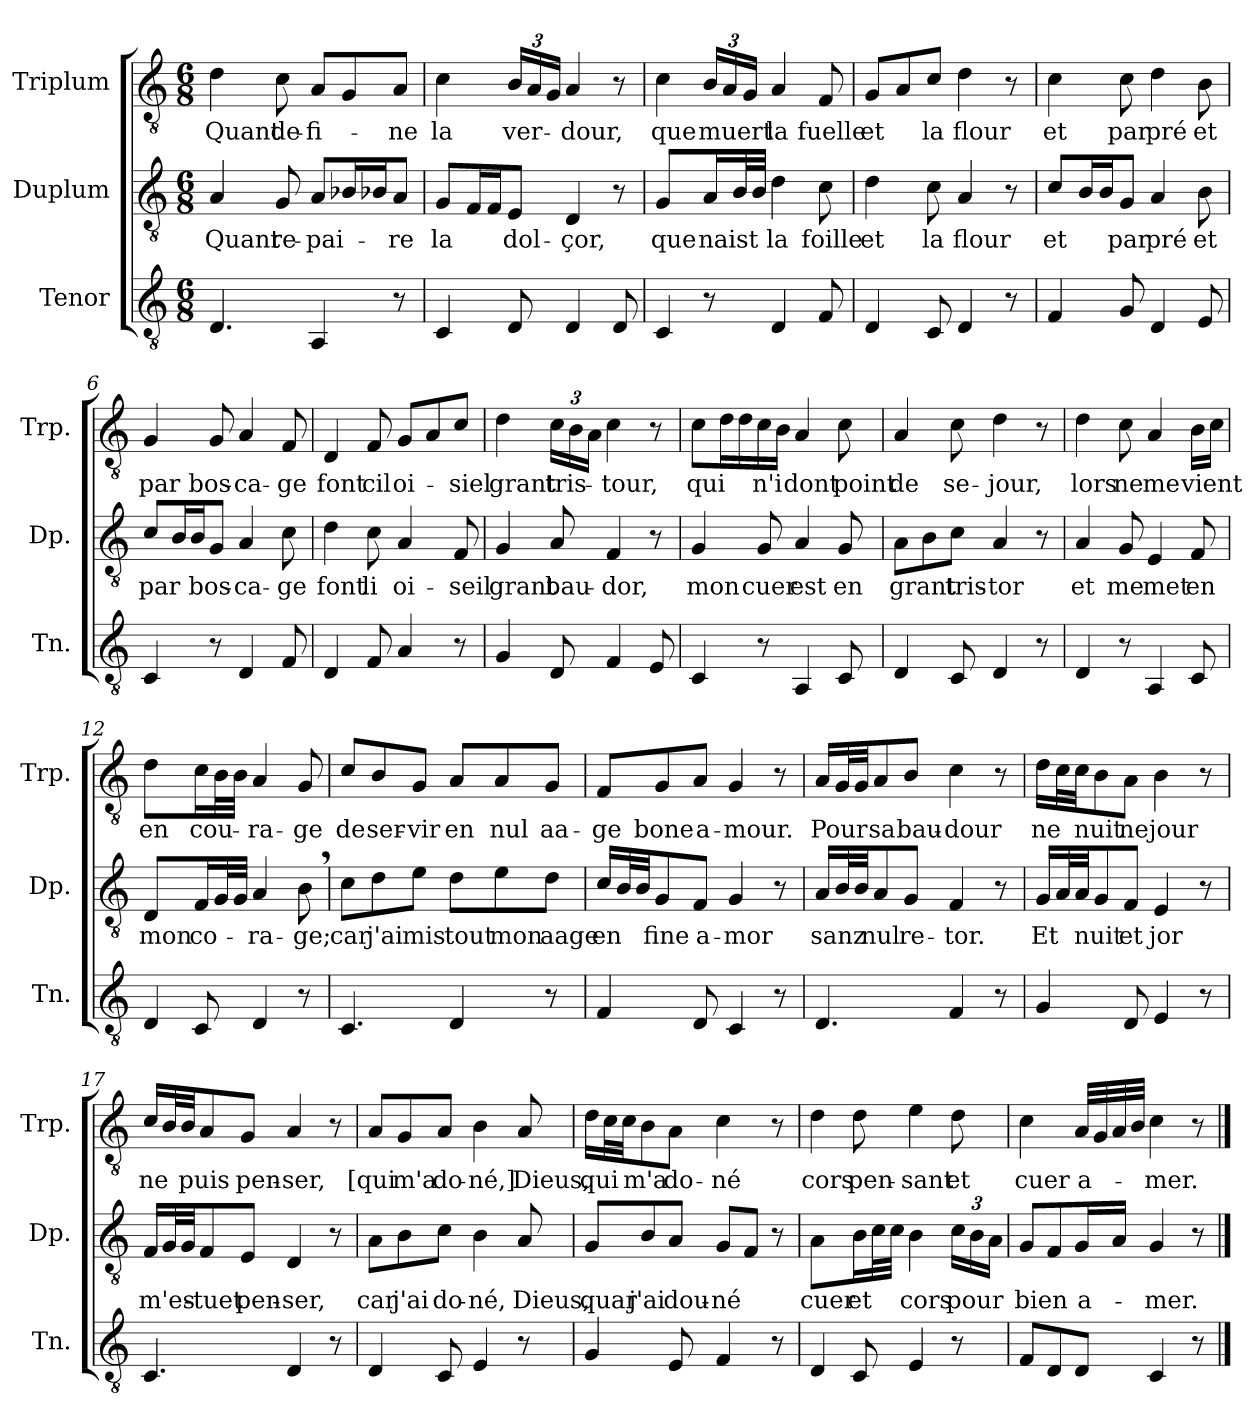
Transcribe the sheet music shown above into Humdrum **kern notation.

**kern	**kern	**text	**kern	**text
*part3	*part2	*part2	*part1	*part1
*staff3	*staff2	*staff2	*staff1	*staff1
*I"Tenor	*I"Duplum	*	*I"Triplum	*
*I'Tn.	*I'Dp.	*	*I'Trp.	*
*clefGv2	*clefGv2	*	*clefGv2	*
*k[]	*k[]	*	*k[]	*
*M6/8	*M6/8	*	*M6/8	*
=1	=1	=1	=1	=1
!	!	!LO:LY:b	!	!LO:LY:b
4.D/	4A/	Quant	4d\	Quant
!	!	!LO:LY:b	!	!LO:LY:b
.	8G/	re-	8c\	de-
!	!	!LO:LY:b	!	!LO:LY:b
4AA/	8A/L	-pai-	8A/L	-fi-
*	*tremolo	*	*	*
.	16B-X/	.	8G/	.
.	16B-X/	.	.	.
*	*Xtremolo	*	*	*
!	!	!LO:LY:b	!	!LO:LY:b
8r	8A/J	-re	8A/J	-ne
=2	=2	=2	=2	=2
!	!	!LO:LY:b	!	!LO:LY:b
4C/	8G/L	la	4c\	la
*	*tremolo	*	*	*
.	16F/	.	.	.
.	16F/	.	.	.
*	*Xtremolo	*	*	*
!	!	!LO:LY:b	!	!
*	*	*	*Xbrackettup	*
!	!	!	!	!LO:LY:b
8D/	8E/J	dol-	24B/LL	ver-
.	.	.	24A/	.
.	.	.	24G/JJ	.
!	!	!LO:LY:b	!	!LO:LY:b
4D/	4D/	-çor,	4A/	-dour,
8D/	8r	.	8r	.
=3	=3	=3	=3	=3
!	!	!LO:LY:b	!	!LO:LY:b
4C/	4G/	que	4c\	que
!	!	!LO:LY:b	!	!LO:LY:b
8r	16A/LL	naist	24B/LL	muert
.	.	.	24A/	.
*	*tremolo	*	*	*
.	32B/	.	.	.
.	.	.	24G/JJ	.
.	32B/JJJ	.	.	.
*	*Xtremolo	*	*	*
!	!	!LO:LY:b	!	!LO:LY:b
4D/	4d\	la	4A/	la
!	!	!LO:LY:b	!	!LO:LY:b
8F/	8c\	foille	8F/	fuelle
=4	=4	=4	=4	=4
!	!	!LO:LY:b	!	!LO:LY:b
4D/	4d\	et	8G/L	et
.	.	.	8A/	.
!	!	!LO:LY:b	!	!LO:LY:b
8C/	8c\	la	8c/J	la
!	!	!LO:LY:b	!	!LO:LY:b
4D/	4A/	flour	4d\	flour
8r	8r	.	8r	.
=5	=5	=5	=5	=5
!	!	!LO:LY:b	!	!LO:LY:b
4F/	8c/L	et	4c\	et
*	*tremolo	*	*	*
.	16B/	.	.	.
.	16B/	.	.	.
*	*Xtremolo	*	*	*
!	!	!LO:LY:b	!	!LO:LY:b
8G/	8G/J	par	8c\	par
!	!	!LO:LY:b	!	!LO:LY:b
4D/	4A/	pré	4d\	pré
!	!	!LO:LY:b	!	!LO:LY:b
8E/	8B\	et	8B\	et
!!LO:LB:g=z
=6	=6	=6	=6	=6
!	!	!LO:LY:b	!	!LO:LY:b
4C/	8c/L	par	4G/	par
*	*tremolo	*	*	*
.	16B/	.	.	.
.	16B/	.	.	.
*	*Xtremolo	*	*	*
!	!	!LO:LY:b	!	!LO:LY:b
8r	8G/J	bos-	8G/	bos-
!	!	!LO:LY:b	!	!LO:LY:b
4D/	4A/	-ca-	4A/	-ca-
!	!	!LO:LY:b	!	!LO:LY:b
8F/	8c\	-ge	8F/	-ge
=7	=7	=7	=7	=7
!	!	!LO:LY:b	!	!LO:LY:b
4D/	4d\	font	4D/	font
!	!	!LO:LY:b	!	!LO:LY:b
8F/	8c\	li	8F/	cil
!	!	!LO:LY:b	!	!LO:LY:b
4A/	4A/	oi-	8G/L	oi-
.	.	.	8A/	.
!	!	!LO:LY:b	!	!LO:LY:b
8r	8F/	-seil	8c/J	-siel
=8	=8	=8	=8	=8
!	!	!LO:LY:b	!	!LO:LY:b
4G/	4G/	grant	4d\	grant
!	!	!LO:LY:b	!	!LO:LY:b
8D/	8A/	bau-	24c\LL	tris-
.	.	.	24B\	.
.	.	.	24A\JJ	.
!	!	!LO:LY:b	!	!LO:LY:b
4F/	4F/	-dor,	4c\	-tour,
8E/	8r	.	8r	.
=9	=9	=9	=9	=9
!	!	!LO:LY:b	!	!LO:LY:b
4C/	4G/	mon	8c\L	qui
*	*	*	*tremolo	*
.	.	.	16d\	.
.	.	.	16d\	.
*	*	*	*Xtremolo	*
!	!	!LO:LY:b	!	!LO:LY:b
8r	8G/	cuer	16c\L	n'i
.	.	.	16B\JJ	.
!	!	!LO:LY:b	!	!LO:LY:b
4AA/	4A/	est	4A/	dont
!	!	!LO:LY:b	!	!LO:LY:b
8C/	8G/	en	8c\	point
=10	=10	=10	=10	=10
!	!	!LO:LY:b	!	!LO:LY:b
4D/	8A\L	grant	4A/	de
.	8B\	.	.	.
!	!	!LO:LY:b	!	!LO:LY:b
8C/	8c\J	tris-	8c\	se-
!	!	!LO:LY:b	!	!LO:LY:b
4D/	4A/	-tor	4d\	-jour,
8r	8r	.	8r	.
!!LO:LB:g=z
=11	=11	=11	=11	=11
!	!	!LO:LY:b	!	!LO:LY:b
4D/	4A/	et	4d\	lors
!	!	!LO:LY:b	!	!LO:LY:b
8r	8G/	me	8c\	ne
!	!	!LO:LY:b	!	!LO:LY:b
4AA/	4E/	met	4A/	me
!	!	!LO:LY:b	!	!LO:LY:b
8C/	8F/	en	16B\LL	vient
.	.	.	16c\JJ	.
=12	=12	=12	=12	=12
!	!	!LO:LY:b	!	!LO:LY:b
4D/	4D/	mon	4d\	en
!	!	!LO:LY:b	!	!LO:LY:b
8C/	16F/LL	co-	16c\LL	cou-
*	*tremolo	*	*	*
*	*	*	*tremolo	*
.	32G/	.	32B\	.
.	32G/JJJ	.	32B\JJJ	.
*	*	*	*Xtremolo	*
*	*Xtremolo	*	*	*
!	!	!LO:LY:b	!	!LO:LY:b
4D/	4A/	-ra-	4A/	-ra-
!	!	!LO:LY:b	!	!LO:LY:b
8r	8B,\	-ge;	8G/	-ge
=13	=13	=13	=13	=13
!	!	!LO:LY:b	!	!LO:LY:b
4.C/	8c\L	car	8c/L	de
!	!	!LO:LY:b	!	!LO:LY:b
.	8d\	j'ai	8B/	ser-
!	!	!LO:LY:b	!	!LO:LY:b
.	8e\J	mis	8G/J	-vir
!	!	!LO:LY:b	!	!LO:LY:b
4D/	8d\L	tout	8A/L	en
!	!	!LO:LY:b	!	!LO:LY:b
.	8e\	mon	8A/	nul
!	!	!LO:LY:b	!	!LO:LY:b
8r	8d\J	aage	8G/J	aa-
=14	=14	=14	=14	=14
!	!	!LO:LY:b	!	!LO:LY:b
4F/	16c/LL	en	8F/L	-ge
*	*tremolo	*	*	*
.	32B/	.	.	.
.	32B/JJJ	.	.	.
*	*Xtremolo	*	*	*
!	!	!LO:LY:b	!	!LO:LY:b
.	8G/	fine	8G/	bone
!	!	!LO:LY:b	!	!LO:LY:b
8D/	8F/J	a-	8A/J	a-
!	!	!LO:LY:b	!	!LO:LY:b
4C/	4G/	-mor	4G/	-mour.
8r	8r	.	8r	.
=15	=15	=15	=15	=15
!	!	!LO:LY:b	!	!LO:LY:b
4.D/	16A/LL	sanz	16A/LL	Pour
*	*tremolo	*	*	*
*	*	*	*tremolo	*
.	32B/	.	32G/	.
.	32B/JJJ	.	32G/JJJ	.
*	*	*	*Xtremolo	*
*	*Xtremolo	*	*	*
!	!	!LO:LY:b	!	!LO:LY:b
.	8A/	nul	8A/	sa
!	!	!LO:LY:b	!	!LO:LY:b
.	8G/J	re-	8B/J	bau-
!	!	!LO:LY:b	!	!LO:LY:b
4F/	4F/	-tor.	4c\	-dour
8r	8r	.	8r	.
!!LO:PB:g=z
=16	=16	=16	=16	=16
!	!	!LO:LY:b	!	!LO:LY:b
4G/	16G/LL	Et	16d\LL	ne
*	*tremolo	*	*	*
*	*	*	*tremolo	*
.	32A/	.	32c\	.
.	32A/JJJ	.	32c\JJJ	.
*	*	*	*Xtremolo	*
*	*Xtremolo	*	*	*
!	!	!LO:LY:b	!	!LO:LY:b
.	8G/	nuit	8B\	nuit
!	!	!LO:LY:b	!	!LO:LY:b
8D/	8F/J	et	8A\J	ne
!	!	!LO:LY:b	!	!LO:LY:b
4E/	4E/	jor	4B\	jour
8r	8r	.	8r	.
=17	=17	=17	=17	=17
!	!	!LO:LY:b	!	!LO:LY:b
4.C/	16F/LL	m'es-	16c/LL	ne
*	*tremolo	*	*	*
*	*	*	*tremolo	*
.	32G/	.	32B/	.
.	32G/JJJ	.	32B/JJJ	.
*	*	*	*Xtremolo	*
*	*Xtremolo	*	*	*
!	!	!LO:LY:b	!	!LO:LY:b
.	8F/	-tuet	8A/	puis
!	!	!LO:LY:b	!	!LO:LY:b
.	8E/J	pen-	8G/J	pen-
!	!	!LO:LY:b	!	!LO:LY:b
4D/	4D/	-ser,	4A/	-ser,
8r	8r	.	8r	.
=18	=18	=18	=18	=18
!	!	!LO:LY:b	!	!LO:LY:b
4D/	8A\L	car	8A/L	[qui
!	!	!LO:LY:b	!	!LO:LY:b
.	8B\	j'ai	8G/	m'a
!	!	!LO:LY:b	!	!LO:LY:b
8C/	8c\J	do-	8A/J	do-
!	!	!LO:LY:b	!	!LO:LY:b
4E/	4B\	-né,	4B\	-né,]
!	!	!LO:LY:b	!	!LO:LY:b
8r	8A/	Dieus,	8A/	Dieus,
=19	=19	=19	=19	=19
!	!	!LO:LY:b	!	!LO:LY:b
4G/	8G/L	quar	16d\LL	qui
*	*	*	*tremolo	*
.	.	.	32c\	.
.	.	.	32c\JJJ	.
*	*	*	*Xtremolo	*
!	!	!LO:LY:b	!	!LO:LY:b
.	8B/	j'ai	8B\	m'a
!	!	!LO:LY:b	!	!LO:LY:b
8E/	8A/J	dou-	8A\J	do-
!	!	!LO:LY:b	!	!LO:LY:b
4F/	8G/L	-né	4c\	-né
.	8F/J	.	.	.
8r	8r	.	8r	.
!!LO:LB:g=z
=20	=20	=20	=20	=20
!	!	!LO:LY:b	!	!LO:LY:b
4D/	4A/	cuer	4d\	cors
!	!	!LO:LY:b	!	!LO:LY:b
8C/	16B\LL	et	8d\	pen-
*	*tremolo	*	*	*
.	32c\	.	.	.
.	32c\JJJ	.	.	.
*	*Xtremolo	*	*	*
!	!	!LO:LY:b	!	!LO:LY:b
4E/	4B\	cors	4e\	-sant
*	*Xbrackettup	*	*	*
!	!	!LO:LY:b	!	!LO:LY:b
8r	24c\LL	pour	8d\	et
.	24B\	.	.	.
.	24A\JJ	.	.	.
=21	=21	=21	=21	=21
!	!	!LO:LY:b	!	!LO:LY:b
8F/L	8G/L	bien	4c\	cuer
8D/	8F/	.	.	.
!	!	!LO:LY:b	!	!LO:LY:b
8D/J	16G/L	a-	32A/LLL	a-
.	.	.	32G/	.
.	16A/JJ	.	32A/	.
.	.	.	32B/JJJ	.
!	!	!LO:LY:b	!	!LO:LY:b
4C/	4G/	-mer.	4c\	-mer.
8r	8r	.	8r	.
==	==	==	==	==
*-	*-	*-	*-	*-
